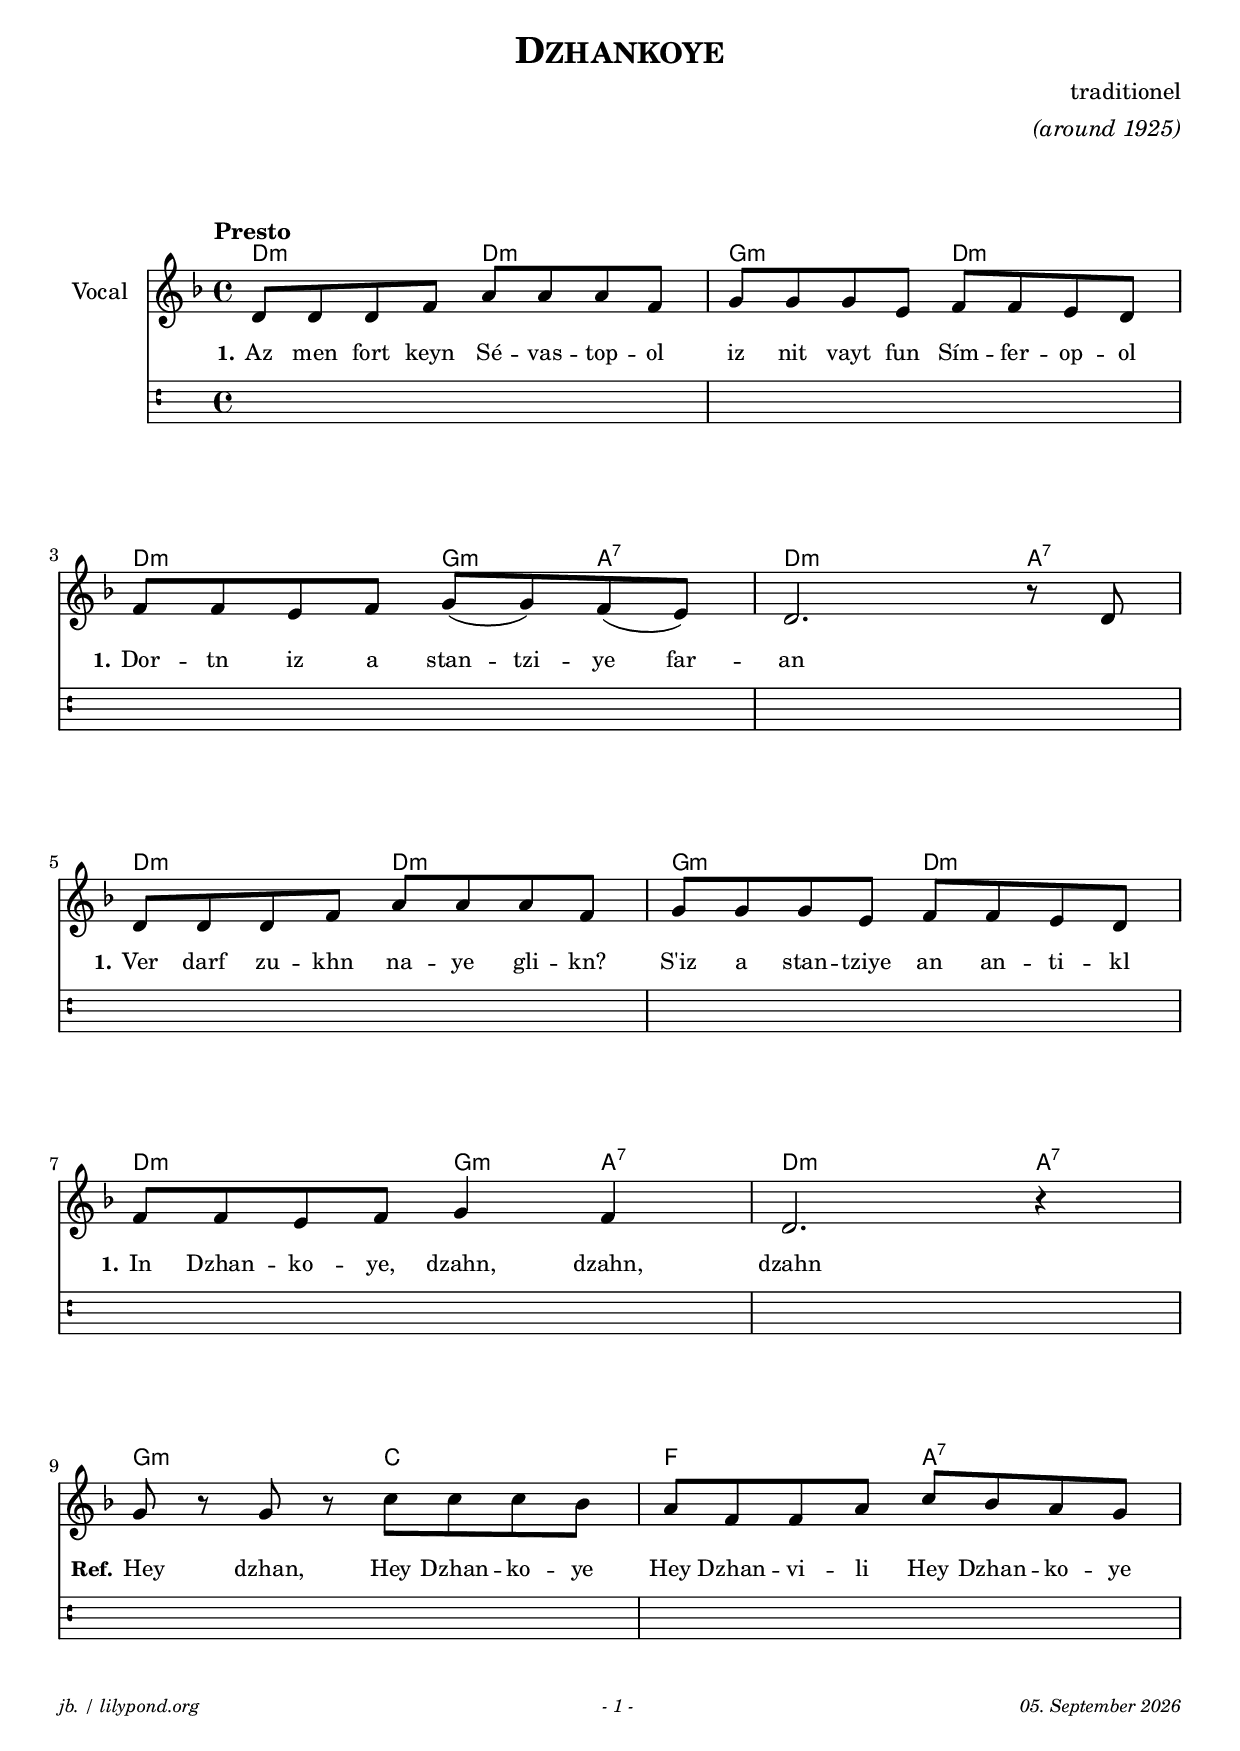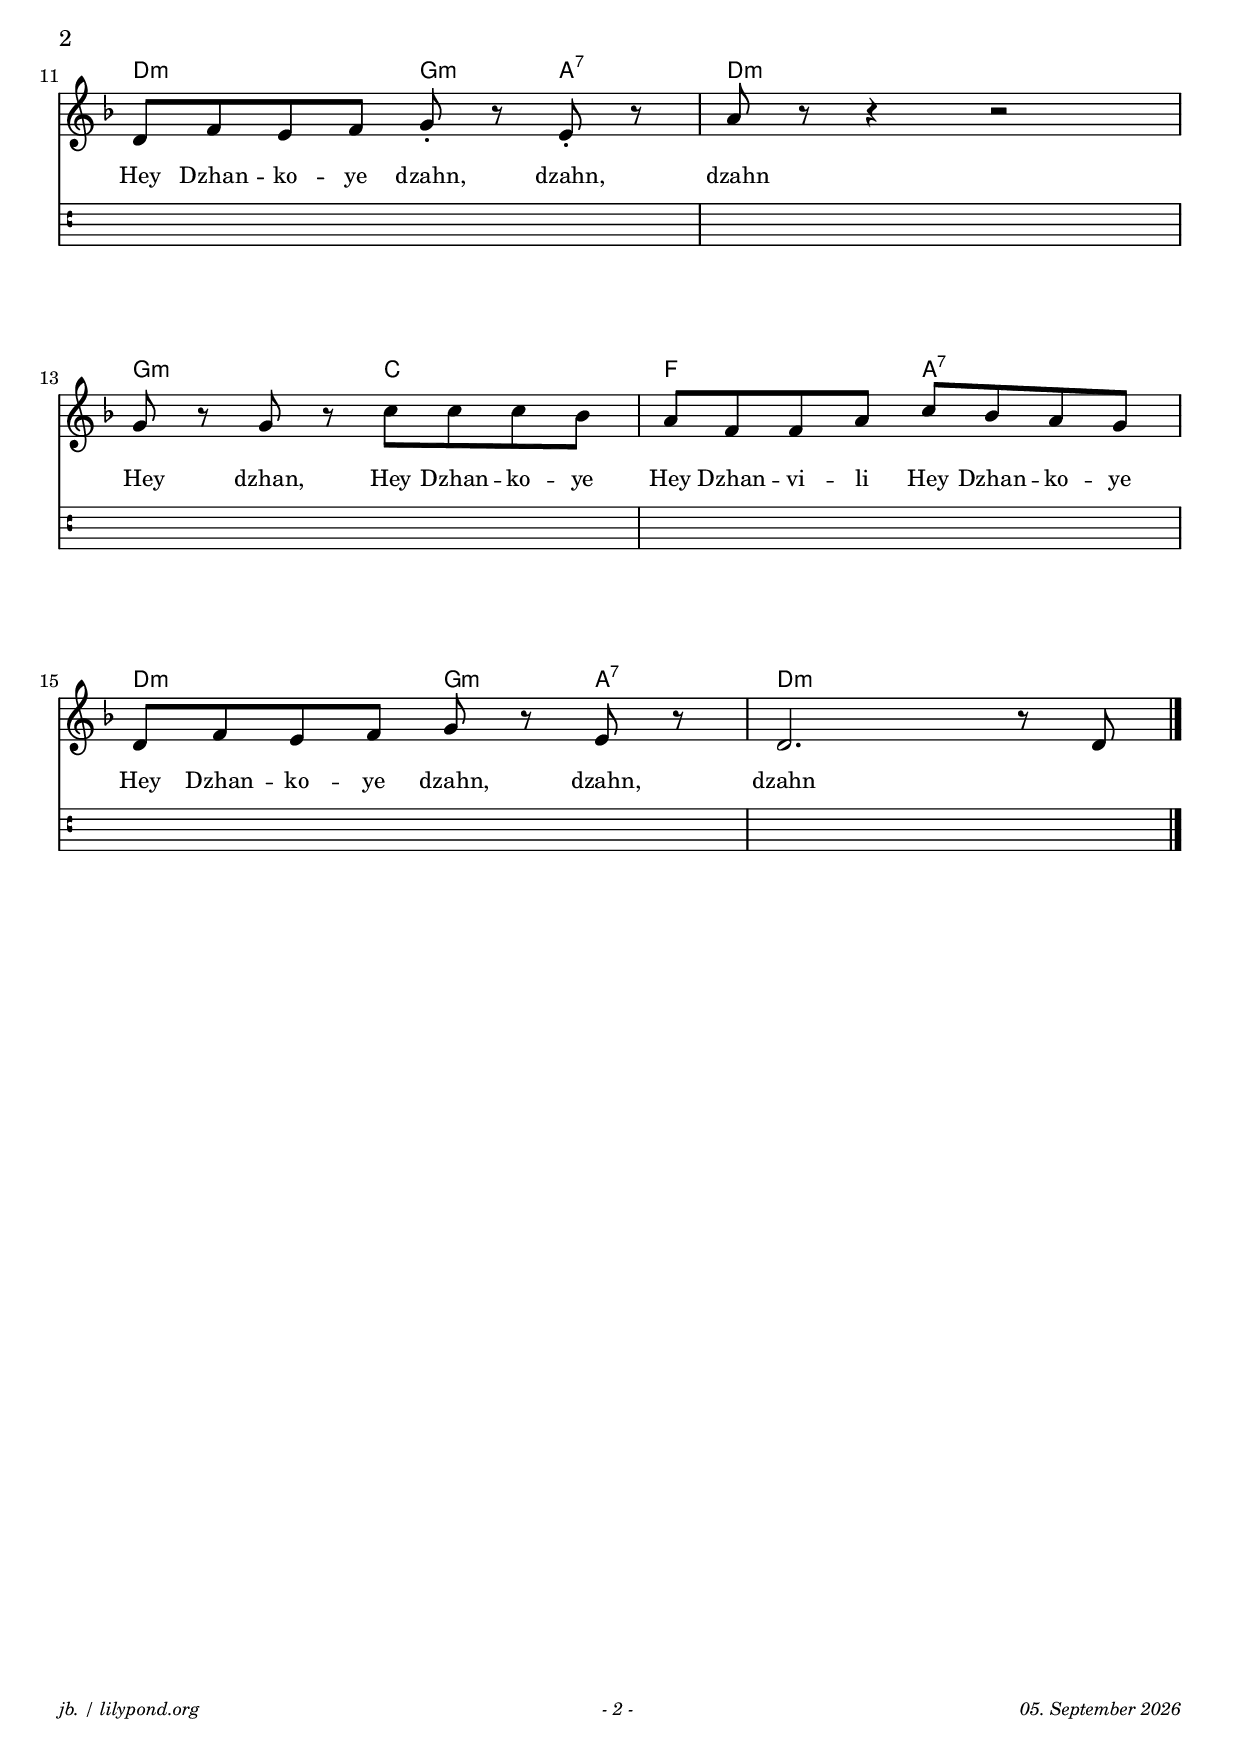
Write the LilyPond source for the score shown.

\version "2.20.0"

\include "../_common/footers.ily"
\footer_common_with_pagenum 

\paper {
  system-system-spacing.padding = #8 % spacer between the staff group
  #(set-paper-size "a4")
}

\version "2.20.0"

piecename_footerline = "Dzhankoye"

\header {
  title = \markup \caps "Dzhankoye"
  composer = "traditionel"
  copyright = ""
  arranger = \markup \italic "(around 1925)"
  meter = \markup \italic {""}
}


\markup \vspace #2 % space between header and score

\version "2.20.0"

global = {
  \key d \minor
  \time 4/4
}

voice_vocal = \fixed c'{
   \clef "treble" 
   d8 d d f a a a f g g g e f f e d\break 
   f f e f g (g) f (e) d2. r8 d8 \break
   d8 d d f a a a f g g g e f f e d \break
   f f e f g4 f4 d2. r4 \break
   g8 r g r c' c' c' bes a f f a c' bes a g  \break
   d f e f g-. r e-. r a r r4 r2 \break
   g8 r g r c' c' c' bes a f f a c' bes a g \break
   d f e f g r e r d2. r8 d8 
   \bar "|."
   }

 
voice_chords = \chordmode { 
    d2:m d2:m g2:m d2:m
    d2:m g4:m a4:7 d2.:m a4:7
    d2:m d2:m g2:m d2:m
    d2:m g4:m a4:7 d2.:m a4:7
    g2:m c2 f2 a2:7
    d2:m g4:m a4:7 d1:m
    g2:m c2 f2 a2:7
    d2:m g4:m a4:7 d1:m
    }

\version "2.20.0"

stanza_one = \lyricmode 
{ 
  \set fontSize = #-1
  \set stanza = "1."
  Az8 men fort keyn Sé -- vas -- top -- ol iz nit vayt fun Sím -- fer -- op -- ol 
  \set stanza = "1."
  Dor -- tn iz a stan -- tzi -- ye far -- an1
  \set stanza = "1."
  Ver8 darf zu -- khn na -- ye gli -- kn? S'iz a stan -- tziye an an -- ti -- kl 
  \set stanza = "1."
  In Dzhan -- ko -- ye, dzahn,4 dzahn,4 dzahn1
  %REFRAIN
  \set stanza = "Ref."
  Hey4 dzhan,4 Hey8 Dzhan -- ko -- ye Hey8 Dzhan -- vi -- li Hey8 Dzhan -- ko -- ye
  Hey8 Dzhan -- ko -- ye dzahn,4 dzahn,4 dzahn1
  Hey4 dzhan,4 Hey8 Dzhan -- ko -- ye Hey8 Dzhan -- vi -- li Hey8 Dzhan -- ko -- ye
  Hey8 Dzhan -- ko -- ye dzahn,4 dzahn,4 dzahn1
}
stanza_two = \lyricmode 
{ 
  \set fontSize = #-1
  \set stanza = "2."
  En8 -- fert yi -- dn oyf8 mayn ka -- she Vu'z mayn bru -- der, vu'z A -- bra -- she
  \set stanza = "2." 
  S'geyt by im der trak -- tor vi a ban2. 8 \set stanza = "2." Di8
  \set stanza = "2." 
  mu -- me Ley bay der ko -- sil -- ke Bey -- le bay der mo -- lo -- til -- ke
  \set stanza = "2." 
  In Dzhan -- ko -- ye, dzahn,4 dzahn,4 dzahn1
   1 1 1 1 1 1 1 2 4 8 \set stanza = "3." Ver
}
stanza_three = \lyricmode 
{ 
  \set fontSize = #-1
  \set stanza = "3."
  zogt8 as yi -- dn konen8 nor hand -- len Es -- n fe -- te yoykh mit mand -- len 
  \set stanza = "3."
  Nor nit zyyn keyn ar4 -- bets4 -- man2. 8 \set stanza = "3." Dos
  \set stanza = "3."
  ken -- en zog -- en nor di son -- im! yi -- dn, shpayt zey on in po -- nim!
  \set stanza = "3."
  Tut a kuk oyf  dzahn,4 dzahn,4 dzahn1
  %In Dzhan -- ko -- ye, dzahn,4 dzahn,4 dzahn1
}


\score {
  <<
    \new ChordNames \with { \override ChordName.font-size = #+0 }
      \voice_chords
  
    \new Staff \with {
      midiInstrument = "acoustic guitar (nylon)"
      instrumentName = "Vocal" }
      {
        \global
        \tempo "Presto"
        \voice_vocal
      }
      
    \new Lyrics \with {    
      \override VerticalAxisGroup.nonstaff-relatedstaff-spacing.padding = #2  %spacer before first textlines
        }
      \stanza_one
   % empty staff for notes
  \new Staff {
    \clef "vaticana-do2" s1 * 16 }  
     
  >>
  \layout { }
}
